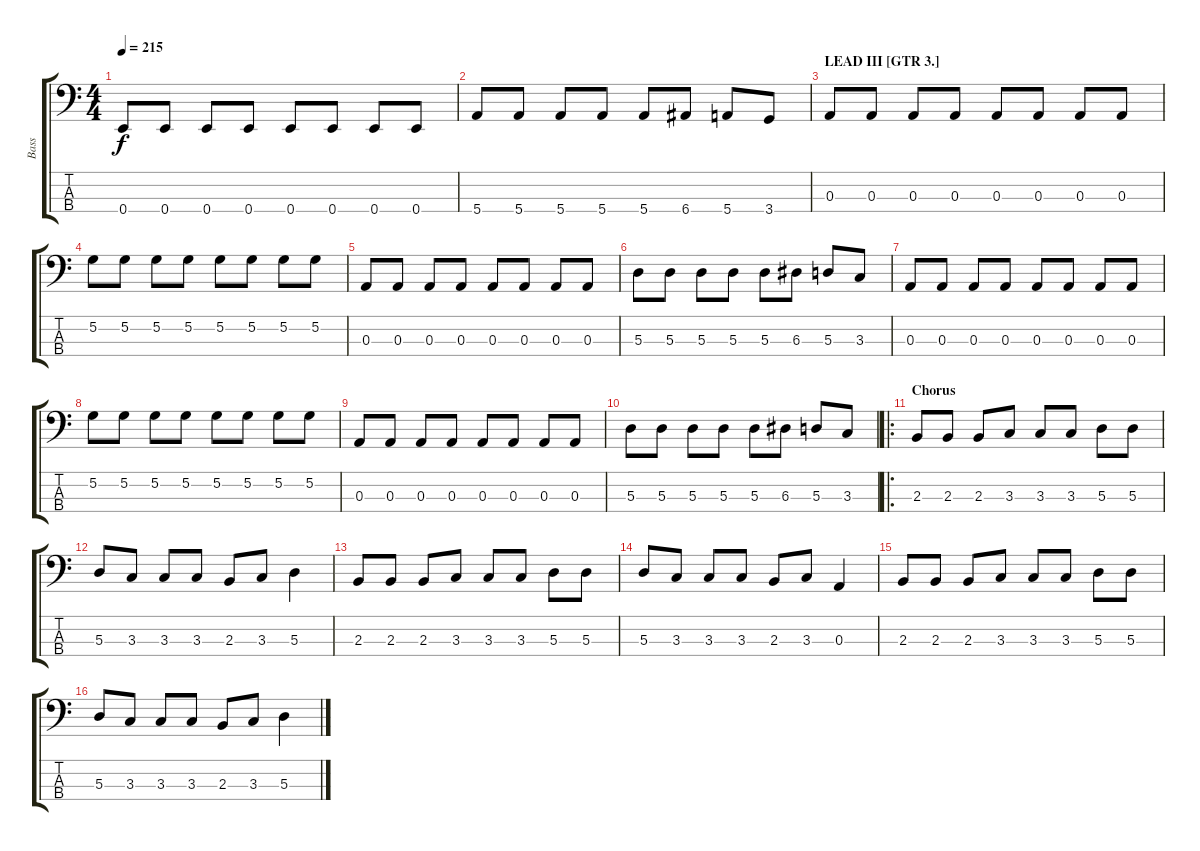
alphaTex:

\track ("Bass" "Bass") {instrument electricbasspick}
\staff {score tabs}
\tuning (G2 D2 A1 E1) {hide}
\ts (4 4)
\tempo 215
\clef f4
\ks c
0.4.8{dy f} 0.4.8 0.4.8 0.4.8 0.4.8 0.4.8 0.4.8 0.4.8 |
5.4.8 5.4.8 5.4.8 5.4.8 5.4.8 6.4.8 5.4.8 3.4.8 |
\section ("" "LEAD III [GTR 3.]")
0.3.8 0.3.8 0.3.8 0.3.8 0.3.8 0.3.8 0.3.8 0.3.8 |
5.2.8 5.2.8 5.2.8 5.2.8 5.2.8 5.2.8 5.2.8 5.2.8 |
0.3.8 0.3.8 0.3.8 0.3.8 0.3.8 0.3.8 0.3.8 0.3.8 |
5.3.8 5.3.8 5.3.8 5.3.8 5.3.8 6.3.8 5.3.8 3.3.8 |
0.3.8 0.3.8 0.3.8 0.3.8 0.3.8 0.3.8 0.3.8 0.3.8 |
5.2.8 5.2.8 5.2.8 5.2.8 5.2.8 5.2.8 5.2.8 5.2.8 |
0.3.8 0.3.8 0.3.8 0.3.8 0.3.8 0.3.8 0.3.8 0.3.8 |
5.3.8 5.3.8 5.3.8 5.3.8 5.3.8 6.3.8 5.3.8 3.3.8 |
\ro
\section ("" "Chorus")
2.3.8 2.3.8 2.3.8 3.3.8 3.3.8 3.3.8 5.3.8 5.3.8 |
5.3.8 3.3.8 3.3.8 3.3.8 2.3.8 3.3.8 5.3.4 |
2.3.8 2.3.8 2.3.8 3.3.8 3.3.8 3.3.8 5.3.8 5.3.8 |
5.3.8 3.3.8 3.3.8 3.3.8 2.3.8 3.3.8 0.3.4 |
2.3.8 2.3.8 2.3.8 3.3.8 3.3.8 3.3.8 5.3.8 5.3.8 |
5.3.8 3.3.8 3.3.8 3.3.8 2.3.8 3.3.8 5.3.4
